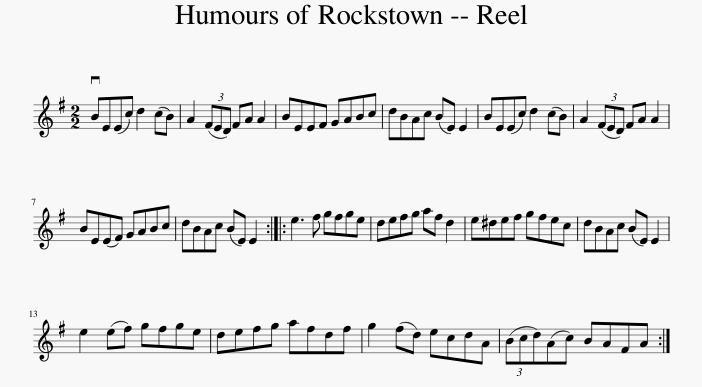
X:1
L:1/8
M:2/2
I:linebreak $
K:Emin
V:1 treble
V:1
 vBE(Ec) d2 (cB) | A2 (3(FED) FA A2 | BEEF GABc | dBAc (BE) E2 | BE(Ec) d2 (cB) | %5
 A2 (3(FED) FA A2 |$ BE(EF) GABc | dBAc (BE) E2 :: e3 f gfge | defg af d2 | %10
 e^def gfec | dBAc (BE) E2 |$ e2 (ef) gfge | defg afdf | g2 (fd) ecdA | %15
 (3(Bcd)(Ac) BAFA :| %16
